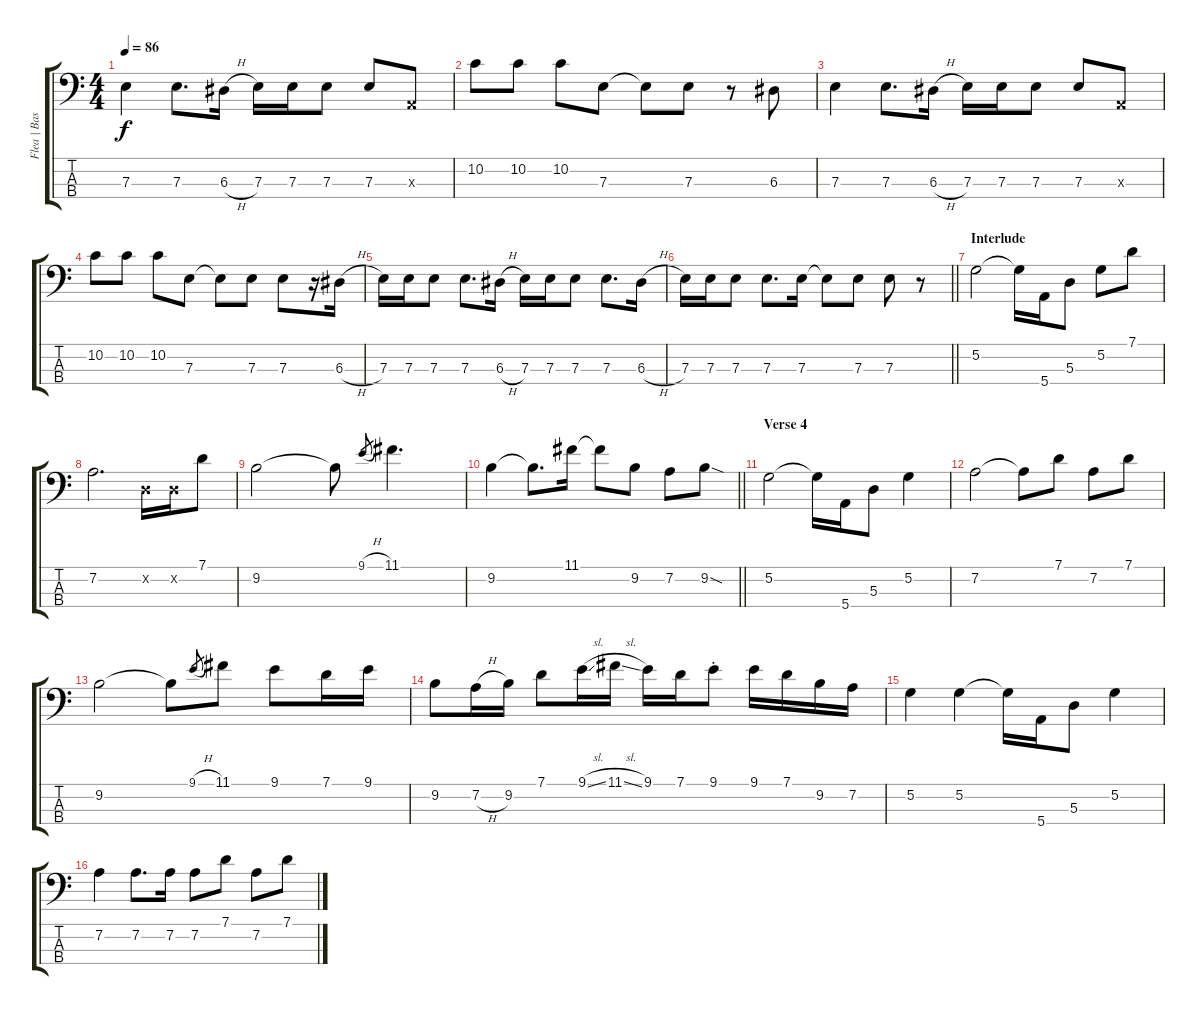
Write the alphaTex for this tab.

\track ("Flea | Bass" "Flea | Bas") {instrument electricbassfinger}
\staff {score tabs}
\tuning (G2 D2 A1 E1) {hide}
\ts (4 4)
\tempo 86
\clef f4
\ks c
7.3.4{dy f} 7.3.8{d} 6.3{h}.16 7.3.16 7.3.16 7.3.8 7.3.8 0.3{x}.8 |
10.2.8 10.2.8 10.2.8 7.3.8 7.3{t}.8 7.3.8 r.8 6.3.8 |
7.3.4 7.3.8{d} 6.3{h}.16 7.3.16 7.3.16 7.3.8 7.3.8 0.3{x}.8 |
10.2.8 10.2.8 10.2.8 7.3.8 7.3{t}.8 7.3.8 7.3.8 r.16 6.3{h}.16 |
7.3.16 7.3.16 7.3.8 7.3.8{d} 6.3{h}.16 7.3.16 7.3.16 7.3.8 7.3.8{d} 6.3{h}.16 |
\barLineRight lightlight
7.3.16 7.3.16 7.3.8 7.3.8{d} 7.3.16 7.3{t}.8 7.3.8 7.3.8 r.8 |
\section ("" "Interlude")
5.2.2 5.2{t}.16 5.4.16 5.3.8 5.2.8 7.1.8 |
7.2.2{d} 0.2{x}.16 0.2{x}.16 7.1.8 |
9.2.2 9.2{t}.8 9.1{h}.8{gr} 11.1.4{d} |
\barLineRight lightlight
9.2.4 9.2{t}.8{d} 11.1.16 11.1{t}.8 9.2.8 7.2.8 9.2{sod}.8 |
\section ("" "Verse 4")
5.2.2 5.2{t}.16 5.4.16 5.3.8 5.2.4 |
7.2.2 7.2{t}.8 7.1.8 7.2.8 7.1.8 |
9.2.2 9.2{t}.8 9.1{h}.8{gr} 11.1.8 9.1.8 7.1.16 9.1.16 |
9.2.8 7.2{h}.16 9.2.16 7.1.8 9.1{sl}.16 11.1{sl}.16 9.1.16 7.1.16 9.1{st}.8 9.1.16 7.1.16 9.2.16 7.2.16 |
5.2.4 5.2.4 5.2{t}.16 5.4.16 5.3.8 5.2.4 |
7.2.4 7.2.8{d} 7.2.16 7.2.8 7.1.8 7.2.8 7.1.8
